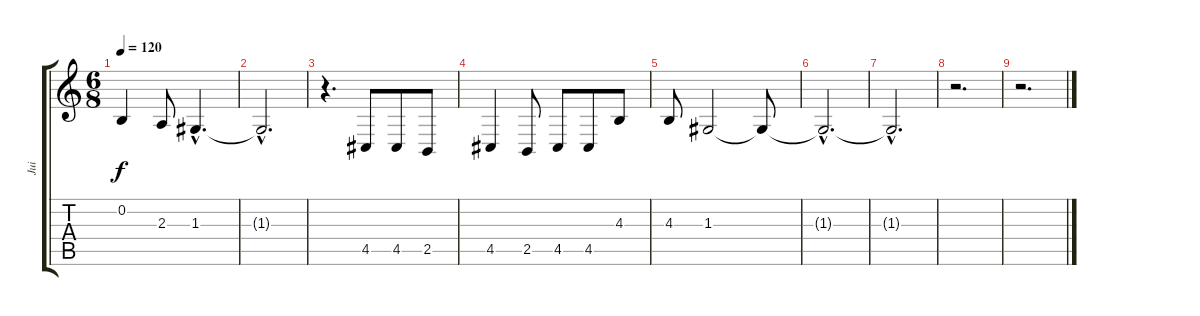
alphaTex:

\track ("Jui" "Jui") {instrument fx5brightness}
\staff {score tabs}
\tuning (E4 B3 G3 D3 A2 E2) {hide}
\ts (6 8)
\tempo 120
\clef g2
\ks c
0.2.4{dy f} 2.3.8 1.3{hac}.4{d} |
1.3{hac t}.2{d} |
r.4{d} 4.5.8 4.5.8 2.5.8 |
4.5.4 2.5.8 4.5.8 4.5.8 4.3.8 |
4.3.8 1.3.2 1.3{t}.8 |
1.3{hac t}.2{d} |
1.3{hac t}.2{d} |
r.2{d} |
r.2{d}
